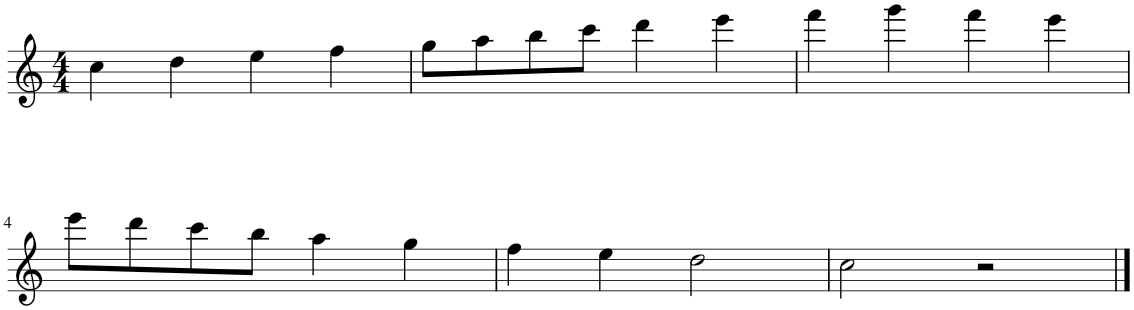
**kern
*part1
*staff1
*I"Harmonica
*I'Harm.
*clefG2
*k[]
*M4/4
=1
4cc\
4dd\
4ee\
4ff\
=2
8gg\L
8aa\
8bb\
8ccc\J
4ddd\
4eee\
=3
4fff\
4ggg\
4fff\
4eee\
!!LO:LB:g=z
=4
8eee\L
8ddd\
8ccc\
8bb\J
4aa\
4gg\
=5
4ff\
4ee\
2dd\
=6
2cc\
2r
==
*-
